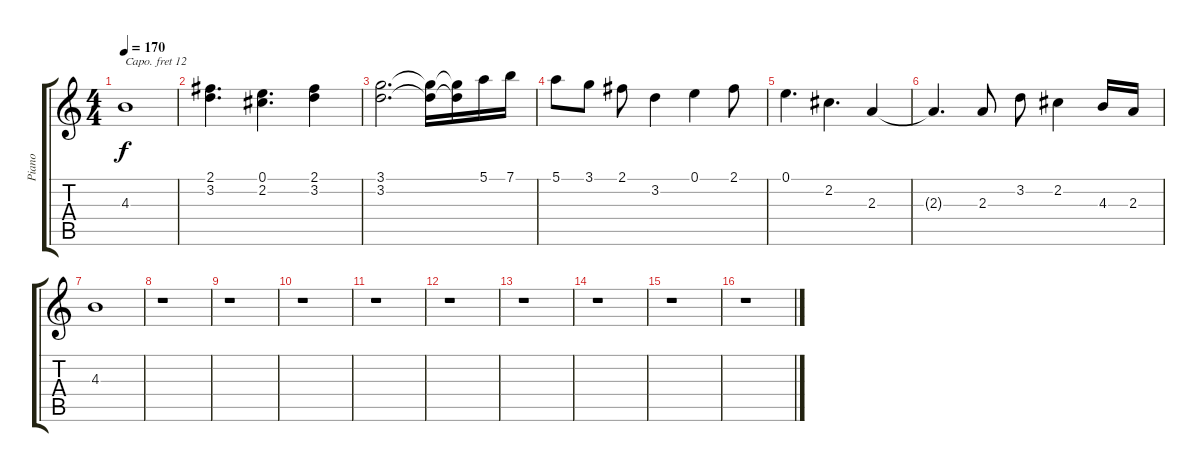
\track ("Piano" "Piano") {instrument acousticgrandpiano}
\staff {score tabs}
\capo 12
\tuning (E4 B3 G3 D3 A2 E2) {hide}
\ts (4 4)
\tempo 170
\clef g2
\ks c
4.3.1{dy f} |
(2.1 3.2).4{d} (0.1 2.2).4{d} (2.1 3.2).4 |
(3.1 3.2).2{d} (3.1{t} 3.2{t}).16 (3.1{t} 3.2{t}).16 5.1.16 7.1.16 |
5.1.8 3.1.8 2.1.8 3.2.4 0.1.4 2.1.8 |
0.1.4{d} 2.2.4{d} 2.3.4 |
2.3{t}.4{d} 2.3.8 3.2.8 2.2.4 4.3.16 2.3.16 |
4.3.1 |
r.1 |
r.1 |
r.1 |
r.1 |
r.1 |
r.1 |
r.1 |
r.1 |
r.1
